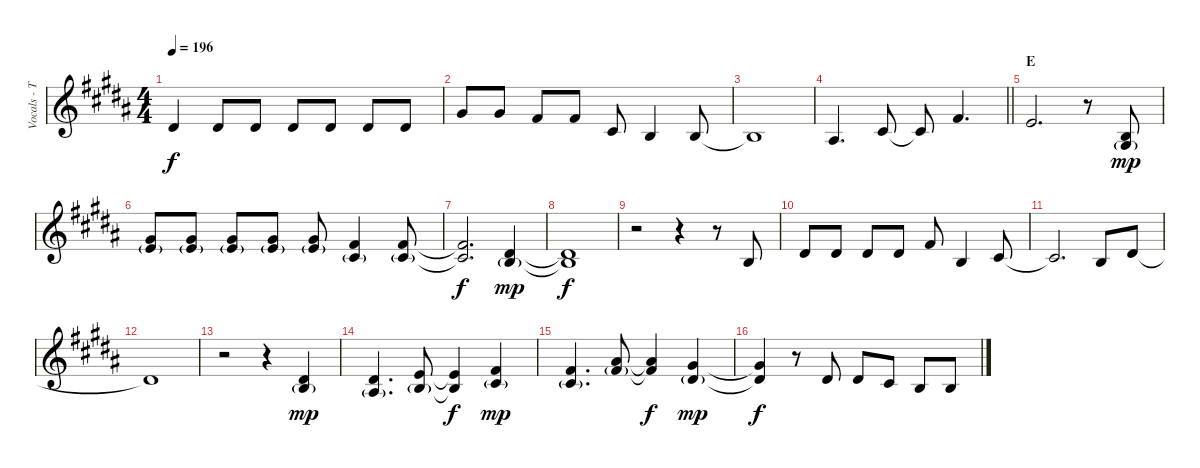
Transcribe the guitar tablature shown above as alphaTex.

\track ("Vocals - Takanori" "Vocals - T") {instrument lead6voice}
\staff {score}
\tuning (E4 B3 G3 D3 A2 E2) {hide}
\ts (4 4)
\tempo 196
\clef g2
\ks b
4.2.4{dy f} 4.2.8 4.2.8 4.2.8 4.2.8 4.2.8 4.2.8 |
4.1.8 4.1.8 2.1.8 2.1.8 2.2.8 0.2.4 0.2.8 |
0.2{t}.1 |
\barLineRight lightlight
3.3.4{d} 2.2.8 2.2{t}.8 2.1.4{d} |
\section ("" "E")
0.1.2{d} r.8 (0.2 1.3{g}).8{dy mp} |
(4.1 5.2{g}).8 (4.1 5.2{g}).8 (4.1 5.2{g}).8 (4.1 5.2{g}).8 (4.1 5.2{g}).8 (2.1 2.2{g}).4 (2.1 2.2{g}).8 |
(2.1{t} 2.2{t}).2{d dy f} (4.2 4.3{g}).4{dy mp} |
(4.2{t} 4.3{t}).1{dy f} |
r.2 r.4 r.8 0.2.8 |
4.2.8 4.2.8 4.2.8 4.2.8 2.1.8 0.2.4 2.2.8 |
2.2{t}.2{d} 0.2.8 4.2.8 |
4.2{t}.1 |
r.2 r.4 (4.2 4.3{g}).4{dy mp} |
(4.2 3.3{g}).4{d} (0.1 0.2{g}).8 (0.1{t} 0.2{t}).4{dy f} (2.1 2.2{g}).4{dy mp} |
(2.1 2.2{g}).4{d} (6.1 7.2{g}).8 (6.1{t} 7.2{t}).4{dy f} (4.1 4.2{g}).4{dy mp} |
(4.1{t} 4.2{t}).4{dy f} r.8 4.2.8 4.2.8 2.2.8 0.2.8 0.2.8
